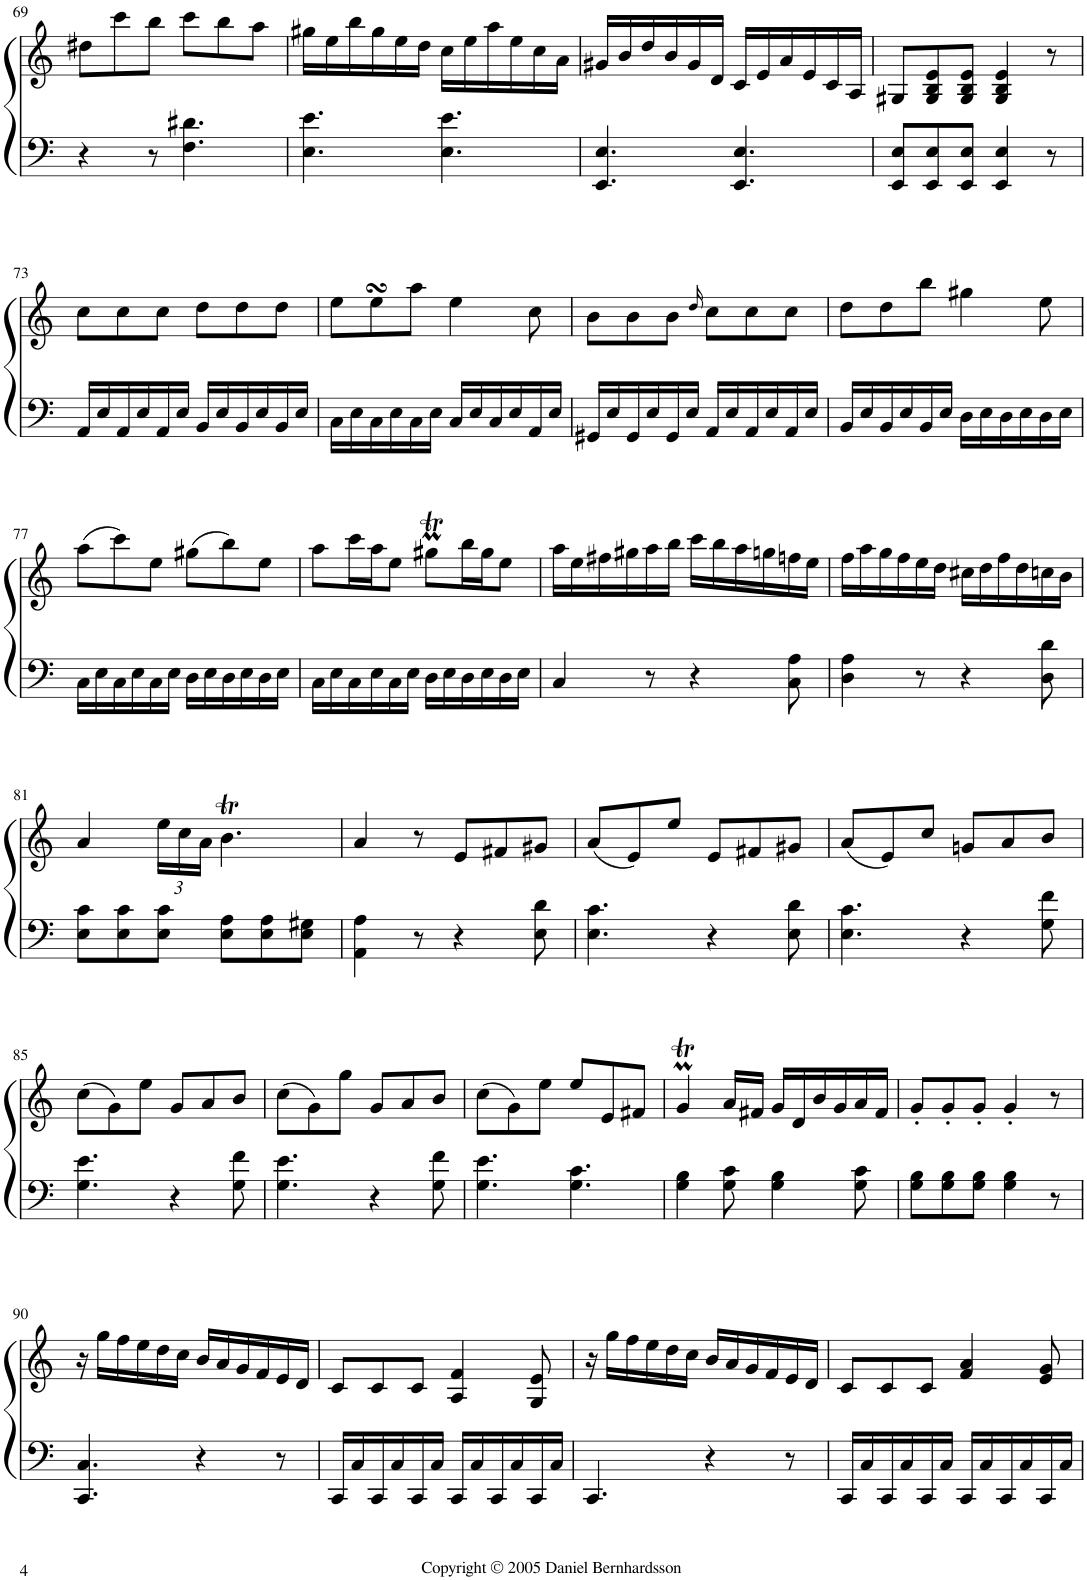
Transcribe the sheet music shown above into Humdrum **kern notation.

**kern	**kern
*part1	*part1
*staff2	*staff1
*I"Piano	*
*I'Pno.	*
!!LO:PB:g=z
*clefF4	*clefG2
*k[]	*k[]
*M6/8	*M6/8
=69	=69
4r	8dd#X\L
.	8ccc\
8r	8bb\J
4.F\ 4.d#X\	8ccc\L
.	8bb\
.	8aa\J
=70	=70
4.E\ 4.e\	16gg#X\LL
.	16ee\
.	16bb\
.	16gg#\
.	16ee\
.	16dd\JJ
4.E\ 4.e\	16cc\LL
.	16ee\
.	16aa\
.	16ee\
.	16cc\
.	16a\JJ
=71	=71
4.EE/ 4.E/	16g#X/LL
.	16b/
.	16dd/
.	16b/
.	16g#/
.	16d/JJ
4.EE/ 4.E/	16c/LL
.	16e/
.	16a/
.	16e/
.	16c/
.	16A/JJ
=72	=72
8EE/ 8E/L	8G#X/L
8EE/ 8E/	8G#/ 8B/ 8e/
8EE/ 8E/J	8G#/ 8B/ 8e/J
4EE/ 4E/	4G#/ 4B/ 4e/
8r	8r
!!LO:LB:g=z
=73	=73
16AA/LL	8cc\L
16E/	.
16AA/	8cc\
16E/	.
16AA/	8cc\J
16E/JJ	.
16BB/LL	8dd\L
16E/	.
16BB/	8dd\
16E/	.
16BB/	8dd\J
16E/JJ	.
=74	=74
16C\LL	8ee\L
16E\	.
16C\	8eesSsS\
16E\	.
16C\	8aa\J
16E\JJ	.
16C/LL	4ee\
16E/	.
16C/	.
16E/	.
16AA/	8cc\
16E/JJ	.
=75	=75
16GG#X/LL	8b\L
16E/	.
16GG#/	8b\
16E/	.
16GG#/	8b\J
16E/JJ	.
.	16qdd/
16AA/LL	8cc\L
16E/	.
16AA/	8cc\
16E/	.
16AA/	8cc\J
16E/JJ	.
=76	=76
16BB/LL	8dd\L
16E/	.
16BB/	8dd\
16E/	.
16BB/	8bb\J
16E/JJ	.
16D\LL	4gg#X\
16E\	.
16D\	.
16E\	.
16D\	8ee\
16E\JJ	.
!!LO:LB:g=z
=77	=77
16C\LL	(8aa\L
16E\	.
16C\	8ccc\)
16E\	.
16C\	8ee\J
16E\JJ	.
16D\LL	(8gg#X\L
16E\	.
16D\	8bb\)
16E\	.
16D\	8ee\J
16E\JJ	.
=78	=78
16C\LL	8aa\L
16E\	.
16C\	16ccc\L
16E\	16aa\J
16C\	8ee\J
16E\JJ	.
16D\LL	8gg#Xmt\L
16E\	.
16D\	16bb\L
16E\	16gg#\J
16D\	8ee\J
16E\JJ	.
=79	=79
4C/	16aa\LL
.	16ee\
.	16ff#X\
.	16gg#X\
8r	16aa\
.	16bb\JJ
4r	16ccc\LL
.	16bb\
.	16aa\
.	16ggn\
8C\ 8A\	16ffn\
.	16ee\JJ
=80	=80
4D\ 4A\	16ff\LL
.	16aa\
.	16gg\
.	16ff\
8r	16ee\
.	16dd\JJ
4r	16cc#X\LL
.	16dd\
.	16ff\
.	16dd\
8D\ 8d\	16ccn\
.	16b\JJ
!!LO:LB:g=z
=81	=81
8E\ 8c\L	4a/
8E\ 8c\	.
*	*Xbrackettup
8E\ 8c\J	24ee\LL
.	24cc\
.	24a\JJ
8E\ 8A\L	4.bt\
8E\ 8A\	.
8E\ 8G#X\J	.
=82	=82
4AA\ 4A\	4a/
8r	8r
4r	8e/L
.	8f#X/
8E\ 8d\	8g#X/J
=83	=83
4.E\ 4.c\	(8a/L
.	8e/)
.	8ee/J
4r	8e/L
.	8f#X/
8E\ 8d\	8g#X/J
=84	=84
4.E\ 4.c\	(8a/L
.	8e/)
.	8cc/J
4r	8gn/L
.	8a/
8G\ 8f\	8b/J
!!LO:LB:g=z
=85	=85
4.G\ 4.e\	(8cc\L
.	8g\)
.	8ee\J
4r	8g/L
.	8a/
8G\ 8f\	8b/J
=86	=86
4.G\ 4.e\	(8cc\L
.	8g\)
.	8gg\J
4r	8g/L
.	8a/
8G\ 8f\	8b/J
=87	=87
4.G\ 4.e\	(8cc\L
.	8g\)
.	8ee\J
4.G\ 4.c\	8ee/L
.	8e/
.	8f#X/J
=88	=88
4G\ 4B\	4gMT/
8G\ 8c\	16a/LL
.	16f#X/JJ
4G\ 4B\	16g/LL
.	16d/
.	16b/
.	16g/
8G\ 8c\	16a/
.	16f#/JJ
=89	=89
8G\ 8B\L	8g'/L
8G\ 8B\	8g'/
8G\ 8B\J	8g'/J
4G\ 4B\	4g'/
8r	8r
!!LO:LB:g=z
=90	=90
4.CC/ 4.C/	16r
.	16gg\LL
.	16ff\
.	16ee\
.	16dd\
.	16cc\JJ
4r	16b/LL
.	16a/
.	16g/
.	16f/
8r	16e/
.	16d/JJ
=91	=91
16CC/LL	8c/L
16C/	.
16CC/	8c/
16C/	.
16CC/	8c/J
16C/JJ	.
16CC/LL	4A/ 4f/
16C/	.
16CC/	.
16C/	.
16CC/	8G/ 8e/
16C/JJ	.
=92	=92
4.CC/	16r
.	16gg\LL
.	16ff\
.	16ee\
.	16dd\
.	16cc\JJ
4r	16b/LL
.	16a/
.	16g/
.	16f/
8r	16e/
.	16d/JJ
=93	=93
16CC/LL	8c/L
16C/	.
16CC/	8c/
16C/	.
16CC/	8c/J
16C/JJ	.
16CC/LL	4f/ 4a/
16C/	.
16CC/	.
16C/	.
16CC/	8e/ 8g/
16C/JJ	.
=	=
*-	*-
